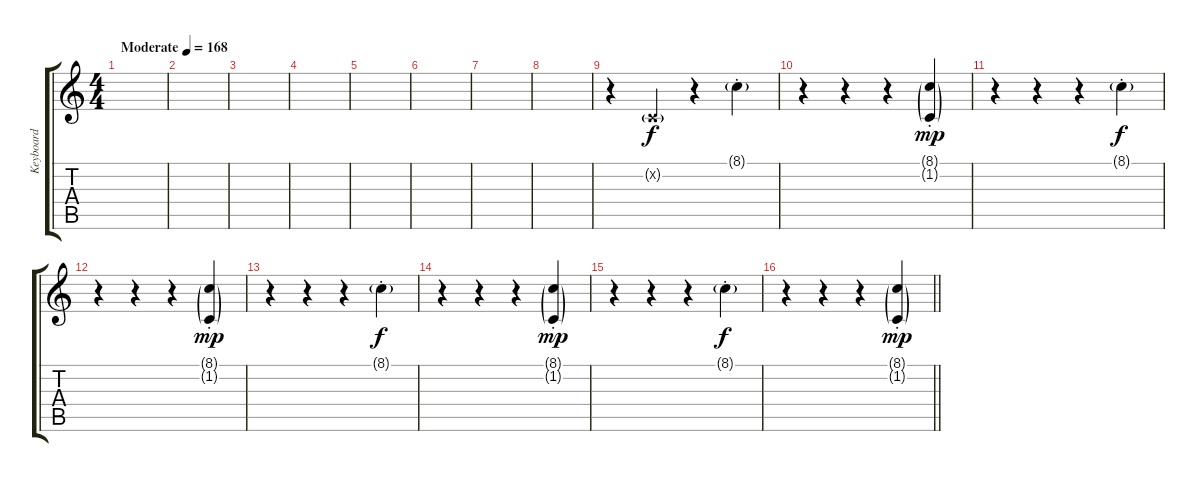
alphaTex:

\track ("Keyboard" "Keyboard") {instrument pad7halo}
\staff {score tabs}
\tuning (E4 B3 G3 D3 A2 E2) {hide}
\ts (4 4)
\tempo (168 "Moderate")
\clef g2
\ks c
|
|
|
|
|
|
|
|
r.4 1.2{g x}.4 r.4 8.1{g st}.4{dy f} |
r.4 r.4 r.4 (8.1{g st} 1.2{g st}).4{dy mp} |
r.4 r.4 r.4 8.1{g st}.4{dy f} |
r.4 r.4 r.4 (8.1{g st} 1.2{g st}).4{dy mp} |
r.4 r.4 r.4 8.1{g st}.4{dy f} |
r.4 r.4 r.4 (8.1{g st} 1.2{g st}).4{dy mp} |
r.4 r.4 r.4 8.1{g st}.4{dy f} |
\barLineRight lightlight
r.4 r.4 r.4 (8.1{g st} 1.2{g st}).4{dy mp}
